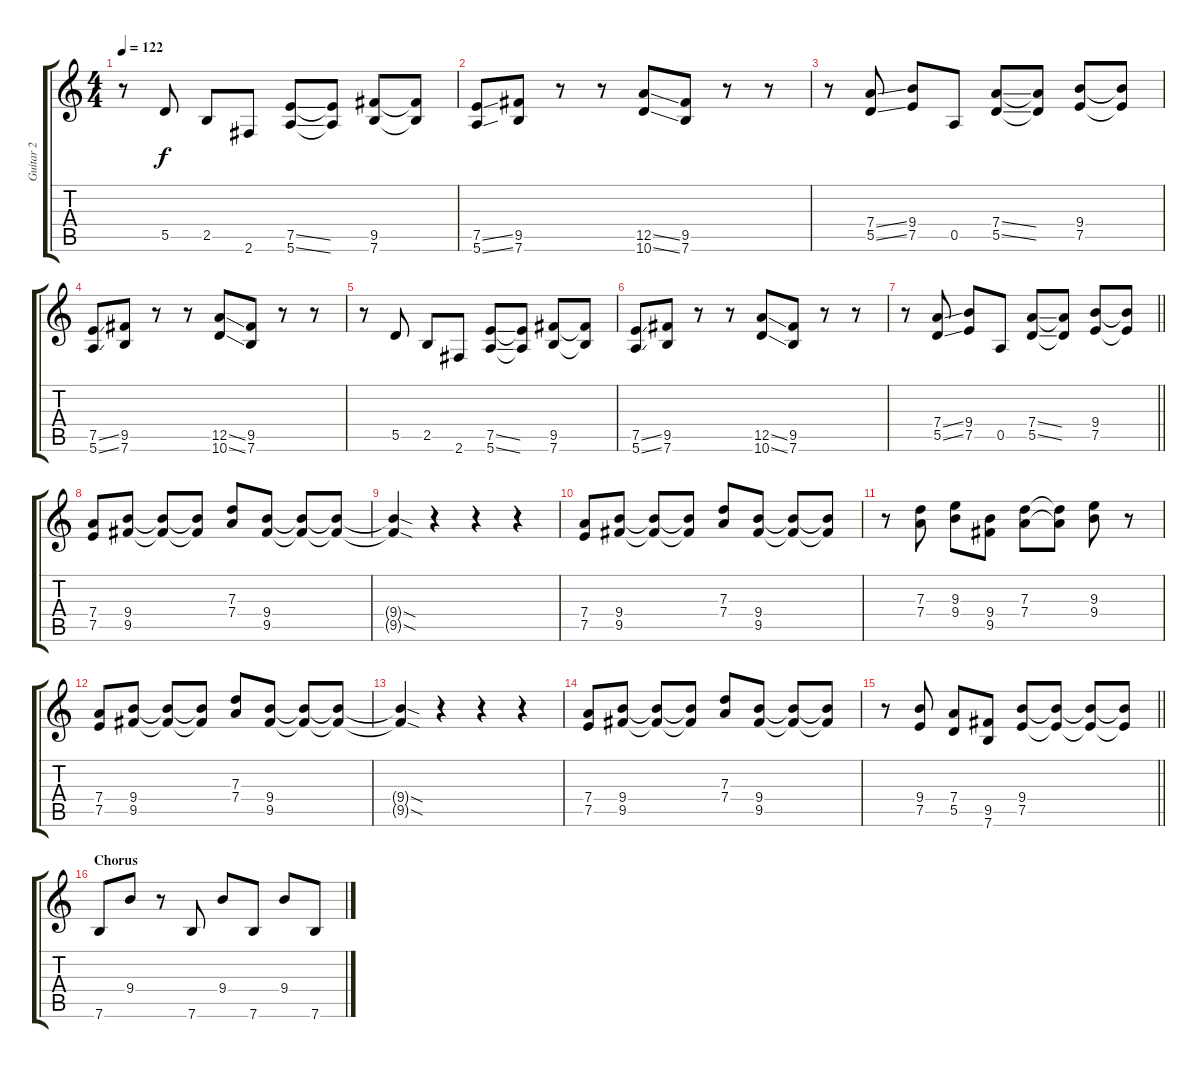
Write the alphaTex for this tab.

\track ("Guitar 2" "Guitar 2") {instrument overdrivenguitar}
\staff {score tabs}
\tuning (E4 B3 G3 D3 A2 E2) {hide}
\ts (4 4)
\tempo 122
\clef g2
\ks c
r.8{dy f} 5.5.8 2.5.8 2.6.8 (7.5{ss} 5.6{ss}).8 (7.5{t} 5.6{t}).8 (9.5 7.6).8 (9.5{t} 7.6{t}).8 |
(7.5{ss} 5.6{ss}).8 (9.5 7.6).8 r.8 r.8 (12.5{ss} 10.6{ss}).8 (9.5 7.6).8 r.8 r.8 |
r.8 (7.4{ss} 5.5{ss}).8 (9.4 7.5).8 0.5.8 (7.4{ss} 5.5{ss}).8 (7.4{t} 5.5{t}).8 (9.4 7.5).8 (9.4{t} 7.5{t}).8 |
(7.5{ss} 5.6{ss}).8 (9.5 7.6).8 r.8 r.8 (12.5{ss} 10.6{ss}).8 (9.5 7.6).8 r.8 r.8 |
r.8 5.5.8 2.5.8 2.6.8 (7.5{ss} 5.6{ss}).8 (7.5{t} 5.6{t}).8 (9.5 7.6).8 (9.5{t} 7.6{t}).8 |
(7.5{ss} 5.6{ss}).8 (9.5 7.6).8 r.8 r.8 (12.5{ss} 10.6{ss}).8 (9.5 7.6).8 r.8 r.8 |
\barLineRight lightlight
r.8 (7.4{ss} 5.5{ss}).8 (9.4 7.5).8 0.5.8 (7.4{ss} 5.5{ss}).8 (7.4{t} 5.5{t}).8 (9.4 7.5).8 (9.4{t} 7.5{t}).8 |
(7.4 7.5).8 (9.4 9.5).8 (9.4{t} 9.5{t}).8 (9.4{t} 9.5{t}).8 (7.3 7.4).8 (9.4 9.5).8 (9.4{t} 9.5{t}).8 (9.4{t} 9.5{t}).8 |
(9.4{sod t} 9.5{sod t}).4 r.4 r.4 r.4 |
(7.4 7.5).8 (9.4 9.5).8 (9.4{t} 9.5{t}).8 (9.4{t} 9.5{t}).8 (7.3 7.4).8 (9.4 9.5).8 (9.4{t} 9.5{t}).8 (9.4{t} 9.5{t}).8 |
r.8 (7.3 7.4).8 (9.3 9.4).8 (9.4 9.5).8 (7.3 7.4).8 (7.3{t} 7.4{t}).8 (9.3 9.4).8 r.8 |
(7.4 7.5).8 (9.4 9.5).8 (9.4{t} 9.5{t}).8 (9.4{t} 9.5{t}).8 (7.3 7.4).8 (9.4 9.5).8 (9.4{t} 9.5{t}).8 (9.4{t} 9.5{t}).8 |
(9.4{sod t} 9.5{sod t}).4 r.4 r.4 r.4 |
(7.4 7.5).8 (9.4 9.5).8 (9.4{t} 9.5{t}).8 (9.4{t} 9.5{t}).8 (7.3 7.4).8 (9.4 9.5).8 (9.4{t} 9.5{t}).8 (9.4{t} 9.5{t}).8 |
\barLineRight lightlight
r.8 (9.4 7.5).8 (7.4 5.5).8 (9.5 7.6).8 (9.4 7.5).8 (9.4{t} 7.5{t}).8 (9.4{t} 7.5{t}).8 (9.4{t} 7.5{t}).8 |
\section ("" "Chorus")
7.6.8 9.4.8 r.8 7.6.8 9.4.8 7.6.8 9.4.8 7.6.8
